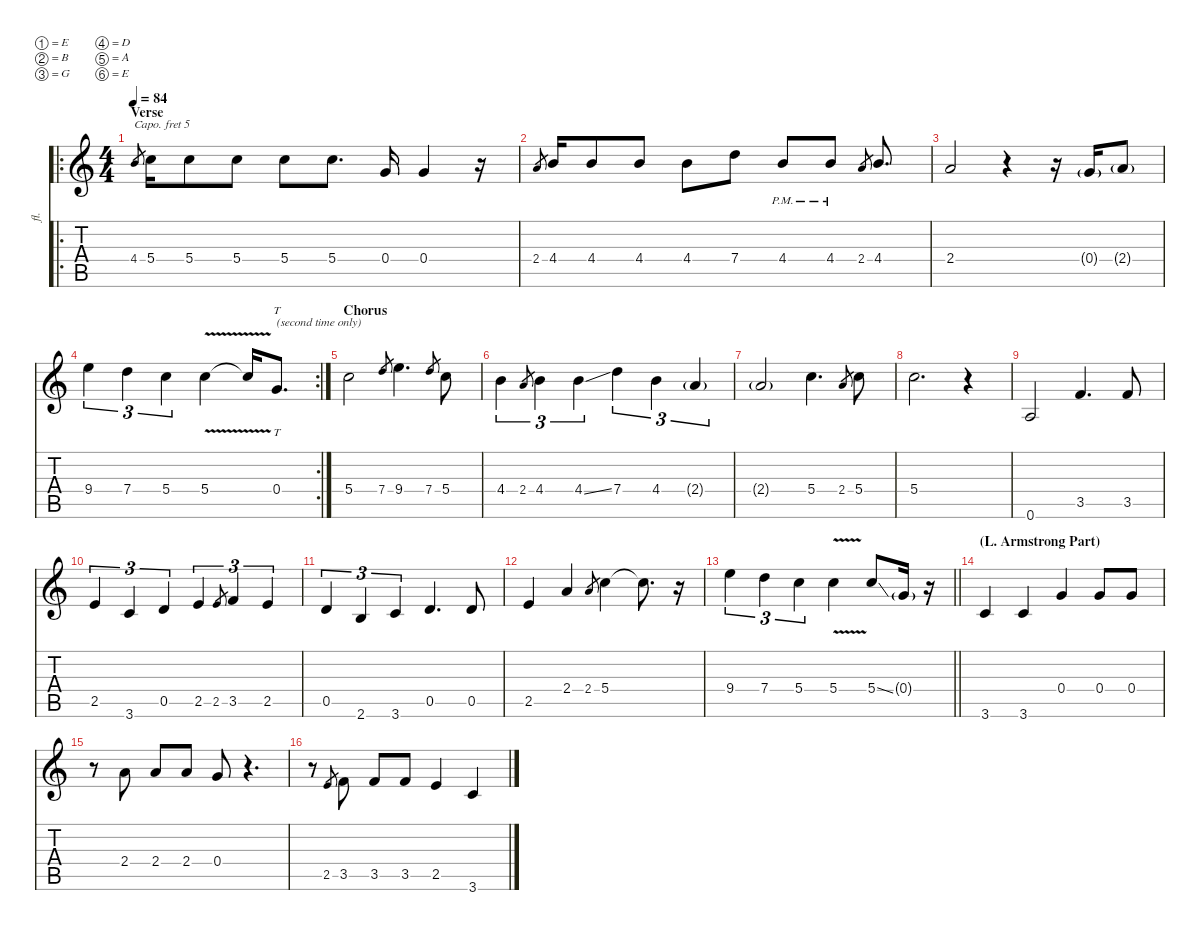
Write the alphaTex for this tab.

\defaultSystemsLayout 4
\hideDynamics
\bracketExtendMode nobrackets
\otherSystemsTrackNameOrientation horizontal
\track ("Voice octave up (capo 5)" "fl.") {instrument panflute}
\staff {score tabs}
\capo 5
\tuning (E5 B4 G4 D4 A3 E3)
\ro
\ts (4 4)
\section ("" "Verse")
\tempo 84
\clef g2
\ks c
4.4.8{gr dy mf beam Up} 5.4.16{dy f beam Down} 5.4.8{beam Down} 5.4.8{beam Down} 5.4.8{beam Down} 5.4.8{d beam Down} 0.4.16{beam Up} 0.4.4{beam Up} r.16{beam Up} |
2.4.8{gr dy mf beam Up} 4.4.16{dy f beam Up} 4.4.8{beam Up} 4.4.8{beam Up} 4.4.8{beam Down} 7.4.8{beam Down} 4.4{pm}.8{beam Up} 4.4{pm}.8{beam Up} 2.4.8{gr dy mf beam Up} 4.4.8{d dy f beam Up} |
2.4.2{beam Up} r.4{beam Up} r.16{beam Up} 0.4{g}.16{beam Up} 2.4{g}.8{beam Up} |
\rc 2
9.4.4{tu (3 2) beam Down} 7.4.4{tu (3 2) beam Down} 5.4.4{tu (3 2) beam Down} 5.4{v}.4{beam Down} 5.4{v t}.16{beam Up} 0.4.8{tt d txt "(second time only)" beam Up} |
\section ("" "Chorus")
5.4.2{beam Down} 7.4.8{gr dy mf beam Up} 9.4.4{d dy f beam Down} 7.4.8{gr dy mf beam Up} 5.4.8{dy f beam Down} |
4.4.4{tu (3 2) beam Down} 2.4.8{gr dy mf beam Up} 4.4.4{tu (3 2) dy f beam Down} 4.4{ss}.4{tu (3 2) beam Down} 7.4.4{tu (3 2) beam Down} 4.4.4{tu (3 2) beam Down} 2.4{g}.4{tu (3 2) beam Up} |
2.4{g}.2{beam Up} 5.4.4{d beam Down} 2.4.8{gr dy mf beam Up} 5.4.8{dy f beam Down} |
5.4.2{d beam Down} r.4{beam Down} |
0.6.2{beam Up} 3.5.4{d beam Up} 3.5.8{beam Up} |
2.5.4{tu (3 2) beam Up} 3.6.4{tu (3 2) beam Up} 0.5.4{tu (3 2) beam Up} 2.5.4{tu (3 2) beam Up} 2.5.8{gr dy mf beam Up} 3.5.4{tu (3 2) dy f beam Up} 2.5.4{tu (3 2) beam Up} |
0.5.4{tu (3 2) beam Up} 2.6.4{tu (3 2) beam Up} 3.6.4{tu (3 2) beam Up} 0.5.4{d beam Up} 0.5.8{beam Up} |
2.5.4{beam Up} 2.4.4{beam Up} 2.4.8{gr dy mf beam Up} 5.4.4{dy f beam Down} 5.4{t}.8{d beam Down} r.16{beam Down} |
\barLineRight lightlight
9.4.4{tu (3 2) beam Down} 7.4.4{tu (3 2) beam Down} 5.4.4{tu (3 2) beam Down} 5.4{v}.4{beam Down} 5.4{ss}.8{beam Up} 0.4{g}.16{beam Up} r.16{beam Up} |
\section ("" "(L. Armstrong Part)")
3.6.4{beam Up} 3.6.4{beam Up} 0.4.4{beam Up} 0.4.8{beam Up} 0.4.8{beam Up} |
r.8{beam Down} 2.4.8{beam Up} 2.4.8{beam Up} 2.4.8{beam Up} 0.4.8{beam Up} r.4{d beam Up} |
r.8{beam Down} 2.5.8{gr dy mf beam Up} 3.5.8{dy f beam Up} 3.5.8{beam Up} 3.5.8{beam Up} 2.5.4{beam Up} 3.6.4{beam Up}
